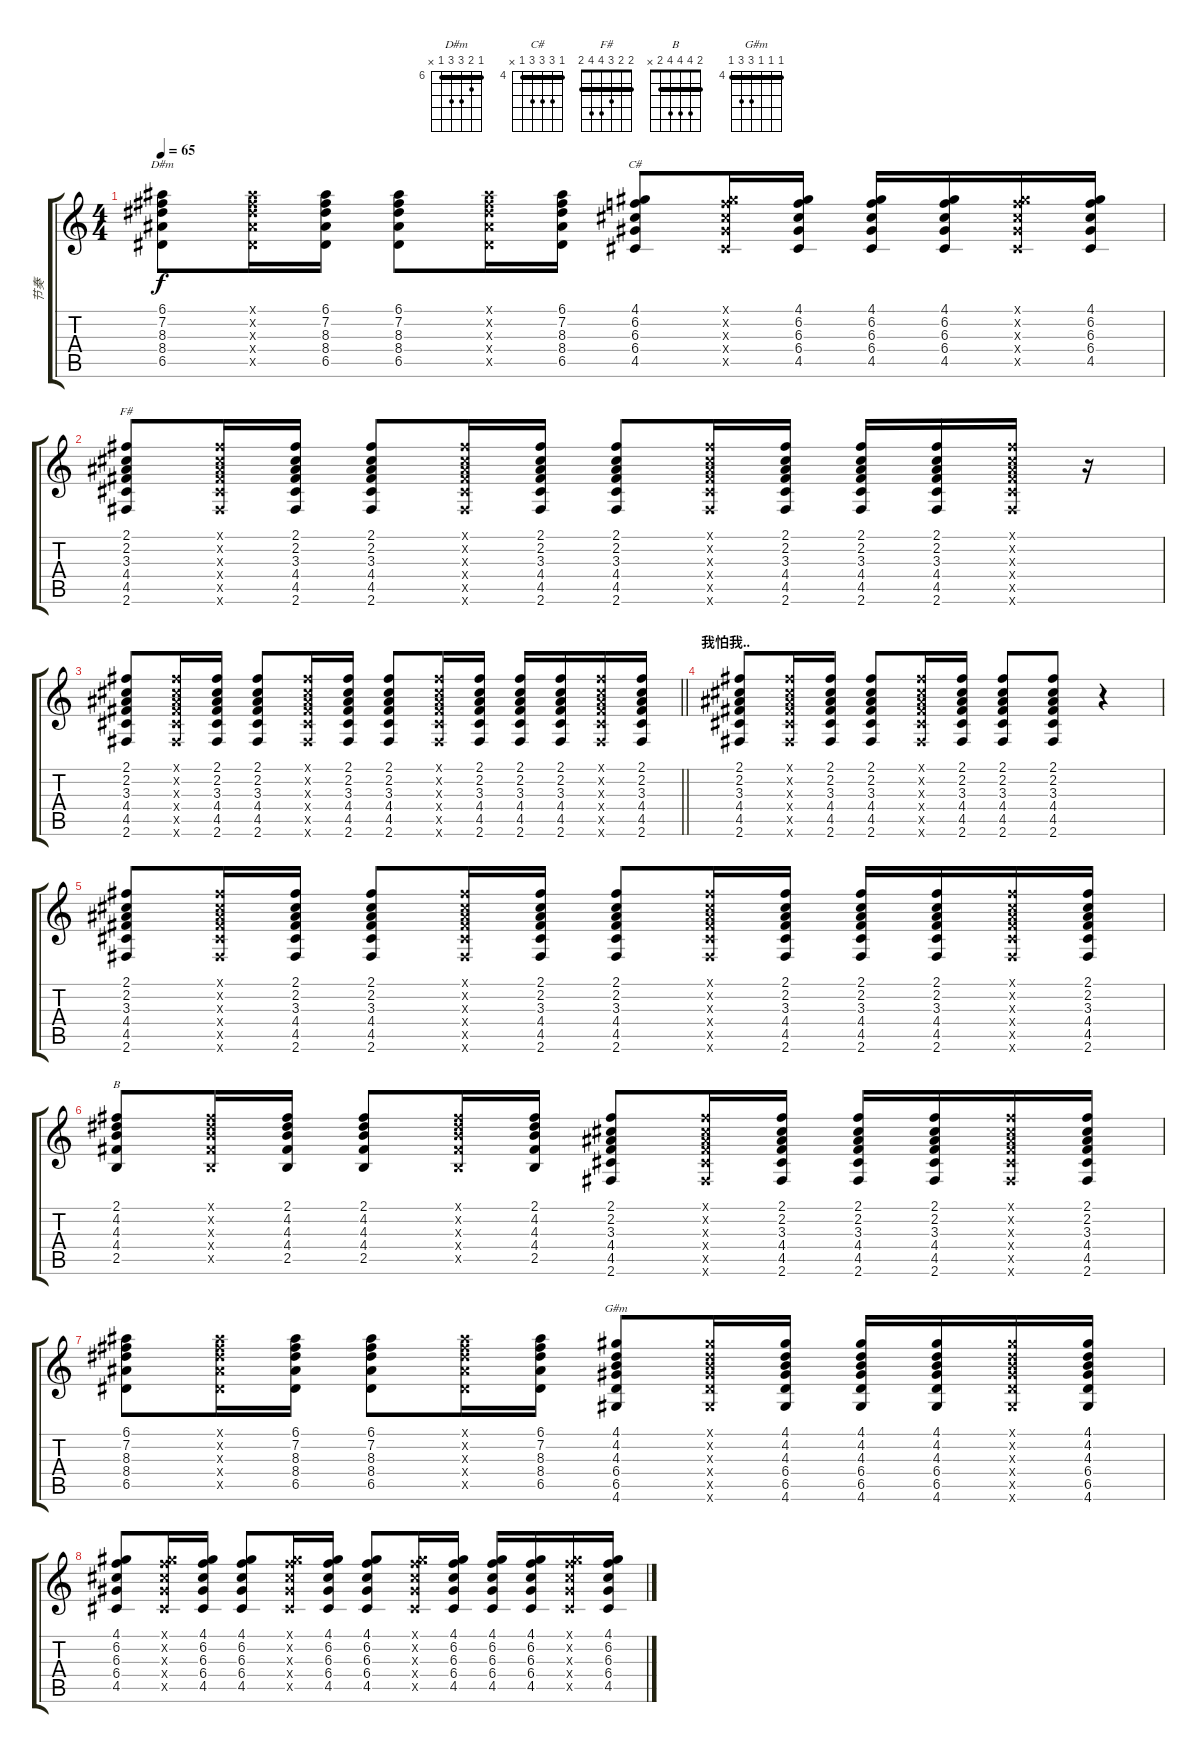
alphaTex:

\track ("节奏" "节奏") {instrument acousticguitarnylon}
\staff {score tabs}
\tuning (E4 B3 G3 D3 A2 E2) {hide}
\chord ("D#m" 6 7 8 8 6 x) {firstfret 6 barre 6}
\chord ("C#" 4 6 6 6 4 x) {firstfret 4 barre 4}
\chord ("F#" 2 2 3 4 4 2) {barre 2}
\chord ("B" 2 4 4 4 2 x) {barre 2}
\chord ("G#m" 4 4 4 6 6 4) {firstfret 4 barre 4}
\ts (4 4)
\tempo 65
\clef g2
\ks c
(6.1 7.2 8.3 8.4 6.5).8{ch "D#m" dy f} (6.1{x} 7.2{x} 8.3{x} 8.4{x} 6.5{x}).16 (6.1 7.2 8.3 8.4 6.5).16 (6.1 7.2 8.3 8.4 6.5).8 (6.1{x} 7.2{x} 8.3{x} 8.4{x} 6.5{x}).16 (6.1 7.2 8.3 8.4 6.5).16 (4.1 6.2 6.3 6.4 4.5).8{ch "C#"} (4.1{x} 6.2{x} 6.3{x} 6.4{x} 4.5{x}).16 (4.1 6.2 6.3 6.4 4.5).16 (4.1 6.2 6.3 6.4 4.5).16 (4.1 6.2 6.3 6.4 4.5).16 (4.1{x} 6.2{x} 6.3{x} 6.4{x} 4.5{x}).16 (4.1 6.2 6.3 6.4 4.5).16 |
(2.1 2.2 3.3 4.4 4.5 2.6).8{ch "F#"} (2.1{x} 2.2{x} 3.3{x} 4.4{x} 4.5{x} 2.6{x}).16 (2.1 2.2 3.3 4.4 4.5 2.6).16 (2.1 2.2 3.3 4.4 4.5 2.6).8 (2.1{x} 2.2{x} 3.3{x} 4.4{x} 4.5{x} 2.6{x}).16 (2.1 2.2 3.3 4.4 4.5 2.6).16 (2.1 2.2 3.3 4.4 4.5 2.6).8 (2.1{x} 2.2{x} 3.3{x} 4.4{x} 4.5{x} 2.6{x}).16 (2.1 2.2 3.3 4.4 4.5 2.6).16 (2.1 2.2 3.3 4.4 4.5 2.6).16 (2.1 2.2 3.3 4.4 4.5 2.6).16 (2.1{x} 2.2{x} 3.3{x} 4.4{x} 4.5{x} 2.6{x}).16 r.16 |
\barLineRight lightlight
(2.1 2.2 3.3 4.4 4.5 2.6).8 (2.1{x} 2.2{x} 3.3{x} 4.4{x} 4.5{x} 2.6{x}).16 (2.1 2.2 3.3 4.4 4.5 2.6).16 (2.1 2.2 3.3 4.4 4.5 2.6).8 (2.1{x} 2.2{x} 3.3{x} 4.4{x} 4.5{x} 2.6{x}).16 (2.1 2.2 3.3 4.4 4.5 2.6).16 (2.1 2.2 3.3 4.4 4.5 2.6).8 (2.1{x} 2.2{x} 3.3{x} 4.4{x} 4.5{x} 2.6{x}).16 (2.1 2.2 3.3 4.4 4.5 2.6).16 (2.1 2.2 3.3 4.4 4.5 2.6).16 (2.1 2.2 3.3 4.4 4.5 2.6).16 (2.1{x} 2.2{x} 3.3{x} 4.4{x} 4.5{x} 2.6{x}).16 (2.1 2.2 3.3 4.4 4.5 2.6).16 |
\section ("" "我怕我..")
(2.1 2.2 3.3 4.4 4.5 2.6).8 (2.1{x} 2.2{x} 3.3{x} 4.4{x} 4.5{x} 2.6{x}).16 (2.1 2.2 3.3 4.4 4.5 2.6).16 (2.1 2.2 3.3 4.4 4.5 2.6).8 (2.1{x} 2.2{x} 3.3{x} 4.4{x} 4.5{x} 2.6{x}).16 (2.1 2.2 3.3 4.4 4.5 2.6).16 (2.1 2.2 3.3 4.4 4.5 2.6).8 (2.1 2.2 3.3 4.4 4.5 2.6).8 r.4 |
(2.1 2.2 3.3 4.4 4.5 2.6).8 (2.1{x} 2.2{x} 3.3{x} 4.4{x} 4.5{x} 2.6{x}).16 (2.1 2.2 3.3 4.4 4.5 2.6).16 (2.1 2.2 3.3 4.4 4.5 2.6).8 (2.1{x} 2.2{x} 3.3{x} 4.4{x} 4.5{x} 2.6{x}).16 (2.1 2.2 3.3 4.4 4.5 2.6).16 (2.1 2.2 3.3 4.4 4.5 2.6).8 (2.1{x} 2.2{x} 3.3{x} 4.4{x} 4.5{x} 2.6{x}).16 (2.1 2.2 3.3 4.4 4.5 2.6).16 (2.1 2.2 3.3 4.4 4.5 2.6).16 (2.1 2.2 3.3 4.4 4.5 2.6).16 (2.1{x} 2.2{x} 3.3{x} 4.4{x} 4.5{x} 2.6{x}).16 (2.1 2.2 3.3 4.4 4.5 2.6).16 |
(2.1 4.2 4.3 4.4 2.5).8{ch "B"} (2.1{x} 4.2{x} 4.3{x} 4.4{x} 2.5{x}).16 (2.1 4.2 4.3 4.4 2.5).16 (2.1 4.2 4.3 4.4 2.5).8 (2.1{x} 4.2{x} 4.3{x} 4.4{x} 2.5{x}).16 (2.1 4.2 4.3 4.4 2.5).16 (2.1 2.2 3.3 4.4 4.5 2.6).8 (2.1{x} 2.2{x} 3.3{x} 4.4{x} 4.5{x} 2.6{x}).16 (2.1 2.2 3.3 4.4 4.5 2.6).16 (2.1 2.2 3.3 4.4 4.5 2.6).16 (2.1 2.2 3.3 4.4 4.5 2.6).16 (2.1{x} 2.2{x} 3.3{x} 4.4{x} 4.5{x} 2.6{x}).16 (2.1 2.2 3.3 4.4 4.5 2.6).16 |
(6.1 7.2 8.3 8.4 6.5).8 (6.1{x} 7.2{x} 8.3{x} 8.4{x} 6.5{x}).16 (6.1 7.2 8.3 8.4 6.5).16 (6.1 7.2 8.3 8.4 6.5).8 (6.1{x} 7.2{x} 8.3{x} 8.4{x} 6.5{x}).16 (6.1 7.2 8.3 8.4 6.5).16 (4.1 4.2 4.3 6.4 6.5 4.6).8{ch "G#m"} (4.1{x} 4.2{x} 4.3{x} 6.4{x} 6.5{x} 4.6{x}).16 (4.1 4.2 4.3 6.4 6.5 4.6).16 (4.1 4.2 4.3 6.4 6.5 4.6).16 (4.1 4.2 4.3 6.4 6.5 4.6).16 (4.1{x} 4.2{x} 4.3{x} 6.4{x} 6.5{x} 4.6{x}).16 (4.1 4.2 4.3 6.4 6.5 4.6).16 |
(4.1 6.2 6.3 6.4 4.5).8 (4.1{x} 6.2{x} 6.3{x} 6.4{x} 4.5{x}).16 (4.1 6.2 6.3 6.4 4.5).16 (4.1 6.2 6.3 6.4 4.5).8 (4.1{x} 6.2{x} 6.3{x} 6.4{x} 4.5{x}).16 (4.1 6.2 6.3 6.4 4.5).16 (4.1 6.2 6.3 6.4 4.5).8 (4.1{x} 6.2{x} 6.3{x} 6.4{x} 4.5{x}).16 (4.1 6.2 6.3 6.4 4.5).16 (4.1 6.2 6.3 6.4 4.5).16 (4.1 6.2 6.3 6.4 4.5).16 (4.1{x} 6.2{x} 6.3{x} 6.4{x} 4.5{x}).16 (4.1 6.2 6.3 6.4 4.5).16
